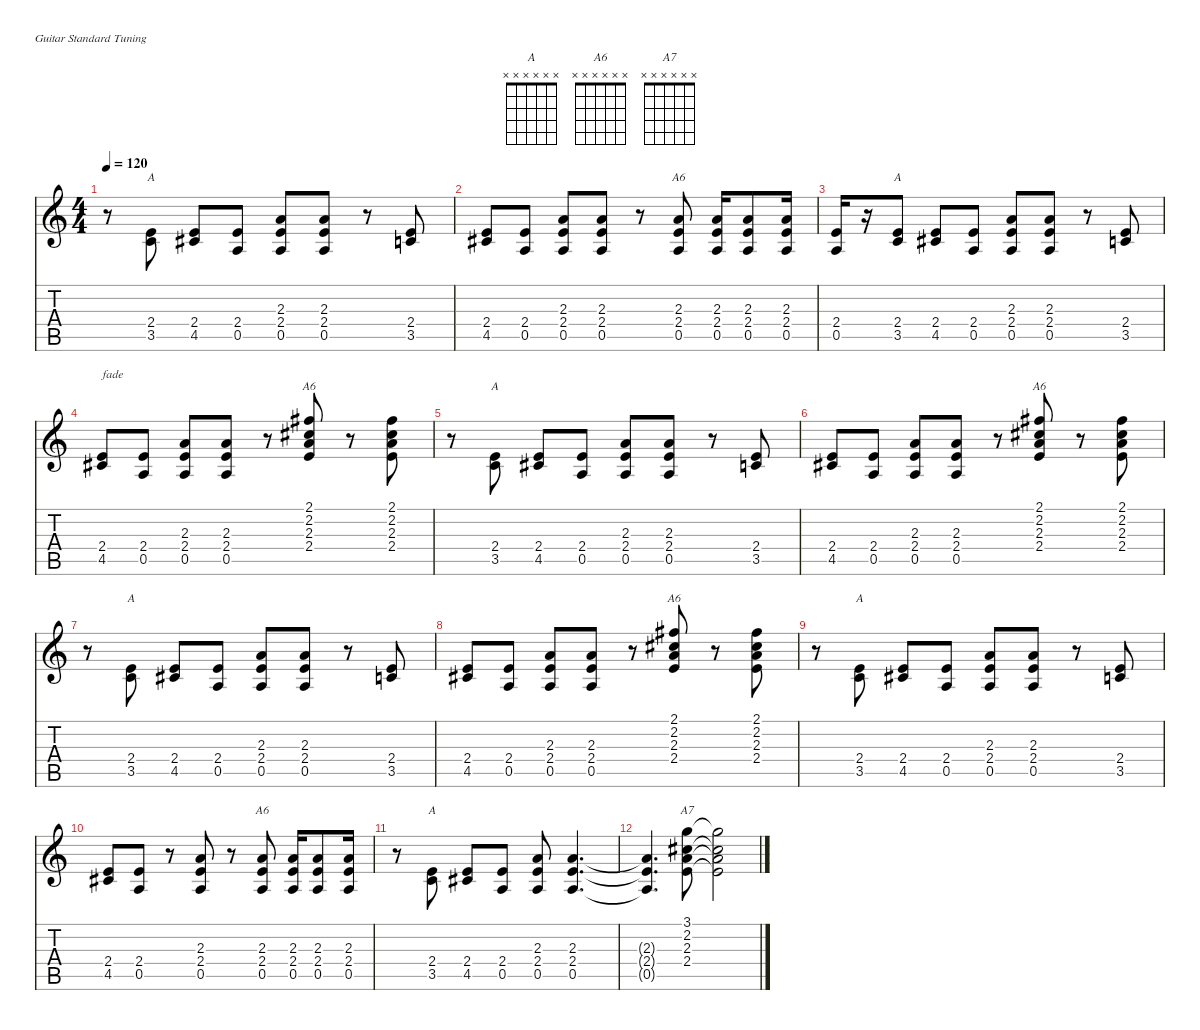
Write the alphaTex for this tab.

\defaultSystemsLayout 4
\hideDynamics
\bracketExtendMode nobrackets
\singleTrackTrackNamePolicy hidden
\multiTrackTrackNamePolicy hidden
\otherSystemsTrackNameOrientation horizontal
\track ("Rythm 1" "dist.guit.") {defaultSystemsLayout 8 mute instrument distortionguitar}
\staff {score tabs}
\tuning (E4 B3 G3 D3 A2 E2)
\chord ("A" x x x x x x)
\chord ("A6" x x x x x x)
\chord ("A7" x x x x x x)
\ts (4 4)
\tempo 120
\clef g2
\ks c
r.8{dy f beam Down} (2.4 3.5).8{ch "A" beam Up} (2.4 4.5{acc #}).8{beam Up} (2.4 0.5).8{beam Up} (2.3 2.4 0.5).8{beam Up} (2.3 2.4 0.5).8{beam Up} r.8{beam Up} (2.4 3.5).8{beam Up} |
(2.4 4.5{acc #}).8{beam Up} (2.4 0.5).8{beam Up} (2.3 2.4 0.5).8{beam Up} (2.3 2.4 0.5).8{beam Up} r.8{beam Up} (2.3 2.4 0.5).8{ch "A6" beam Up} (2.3 2.4 0.5).16{beam Up} (2.3 2.4 0.5).8{beam Up} (2.3 2.4 0.5).16{beam Up} |
(2.4 0.5).16{beam Up} r.16{beam Up} (2.4 3.5).8{ch "A" beam Up} (2.4 4.5{acc #}).8{beam Up} (2.4 0.5).8{beam Up} (2.3 2.4 0.5).8{beam Up} (2.3 2.4 0.5).8{beam Up} r.8{beam Up} (2.4 3.5).8{beam Up} |
(2.4 4.5{acc #}).8{txt "fade" beam Up} (2.4 0.5).8{beam Up} (2.3 2.4 0.5).8{beam Up} (2.3 2.4 0.5).8{beam Up} r.8{beam Up} (2.1{acc #} 2.2{acc #} 2.3 2.4).8{ch "A6" beam Down} r.8{beam Down} (2.1{acc #} 2.2{acc #} 2.3 2.4).8{beam Down} |
r.8{beam Down} (2.4 3.5).8{ch "A" beam Up} (2.4 4.5{acc #}).8{beam Up} (2.4 0.5).8{beam Up} (2.3 2.4 0.5).8{beam Up} (2.3 2.4 0.5).8{beam Up} r.8{beam Up} (2.4 3.5).8{beam Up} |
(2.4 4.5{acc #}).8{beam Up} (2.4 0.5).8{beam Up} (2.3 2.4 0.5).8{beam Up} (2.3 2.4 0.5).8{beam Up} r.8{beam Up} (2.1{acc #} 2.2{acc #} 2.3 2.4).8{ch "A6" beam Down} r.8{beam Down} (2.1{acc #} 2.2{acc #} 2.3 2.4).8{beam Down} |
r.8{beam Down} (2.4 3.5).8{ch "A" beam Up} (2.4 4.5{acc #}).8{beam Up} (2.4 0.5).8{beam Up} (2.3 2.4 0.5).8{beam Up} (2.3 2.4 0.5).8{beam Up} r.8{beam Up} (2.4 3.5).8{beam Up} |
(2.4 4.5{acc #}).8{beam Up} (2.4 0.5).8{beam Up} (2.3 2.4 0.5).8{beam Up} (2.3 2.4 0.5).8{beam Up} r.8{beam Up} (2.1{acc #} 2.2{acc #} 2.3 2.4).8{ch "A6" beam Down} r.8{beam Down} (2.1{acc #} 2.2{acc #} 2.3 2.4).8{beam Down} |
r.8{beam Down} (2.4 3.5).8{ch "A" beam Up} (2.4 4.5{acc #}).8{beam Up} (2.4 0.5).8{beam Up} (2.3 2.4 0.5).8{beam Up} (2.3 2.4 0.5).8{beam Up} r.8{beam Up} (2.4 3.5).8{beam Up} |
(2.4 4.5{acc #}).8{beam Up} (2.4 0.5).8{beam Up} r.8{beam Up} (2.3 2.4 0.5).8{beam Up} r.8{beam Up} (2.3 2.4 0.5).8{ch "A6" beam Up} (2.3 2.4 0.5).16{beam Up} (2.3 2.4 0.5).8{beam Up} (2.3 2.4 0.5).16{beam Up} |
r.8{beam Down} (2.4 3.5).8{ch "A" beam Up} (2.4 4.5{acc #}).8{beam Up} (2.4 0.5).8{beam Up} (2.3 2.4 0.5).8{beam Up} (2.3 2.4 0.5).4{d beam Up} |
(2.3{t} 2.4{t} 0.5{t}).4{d beam Up} (3.1 2.2{acc #} 2.3 2.4).8{ch "A7" beam Down} (3.1{t} 2.2{t acc #} 2.3{t} 2.4{t}).2{beam Down}
